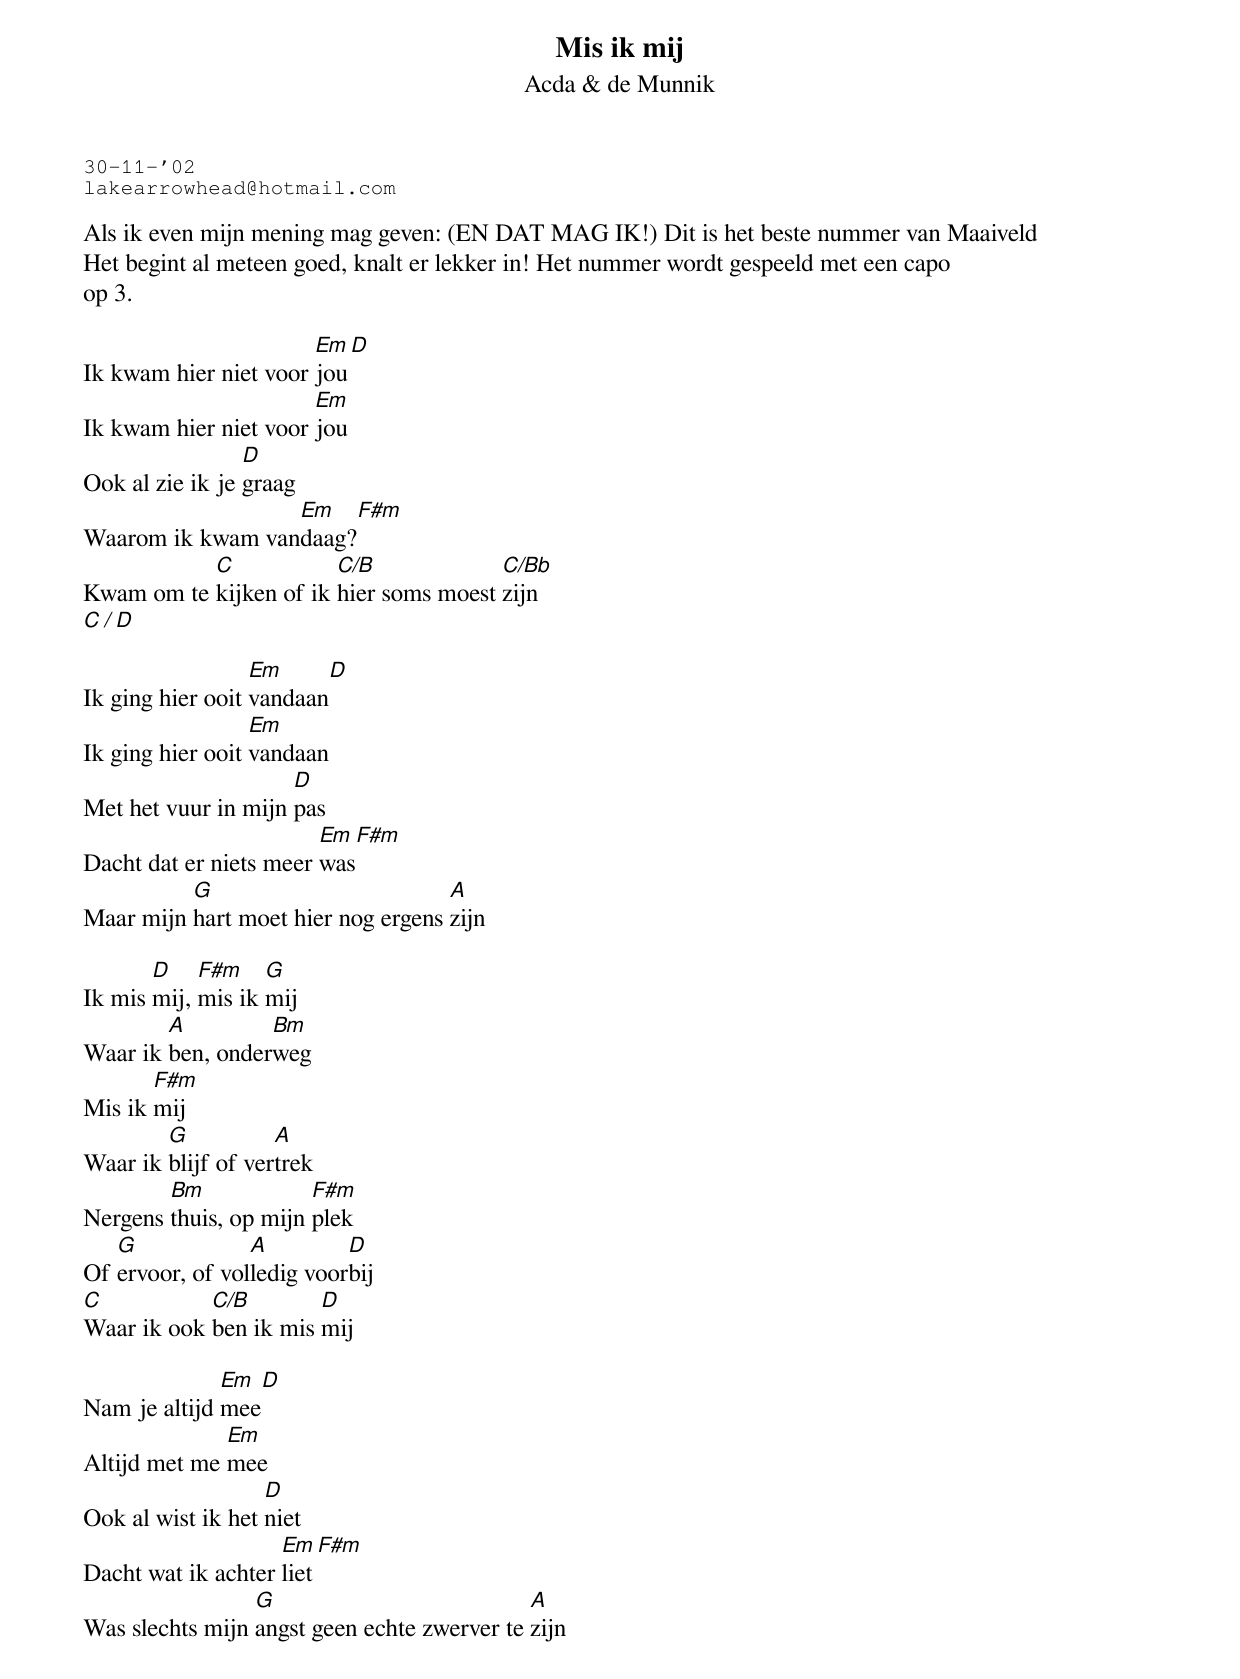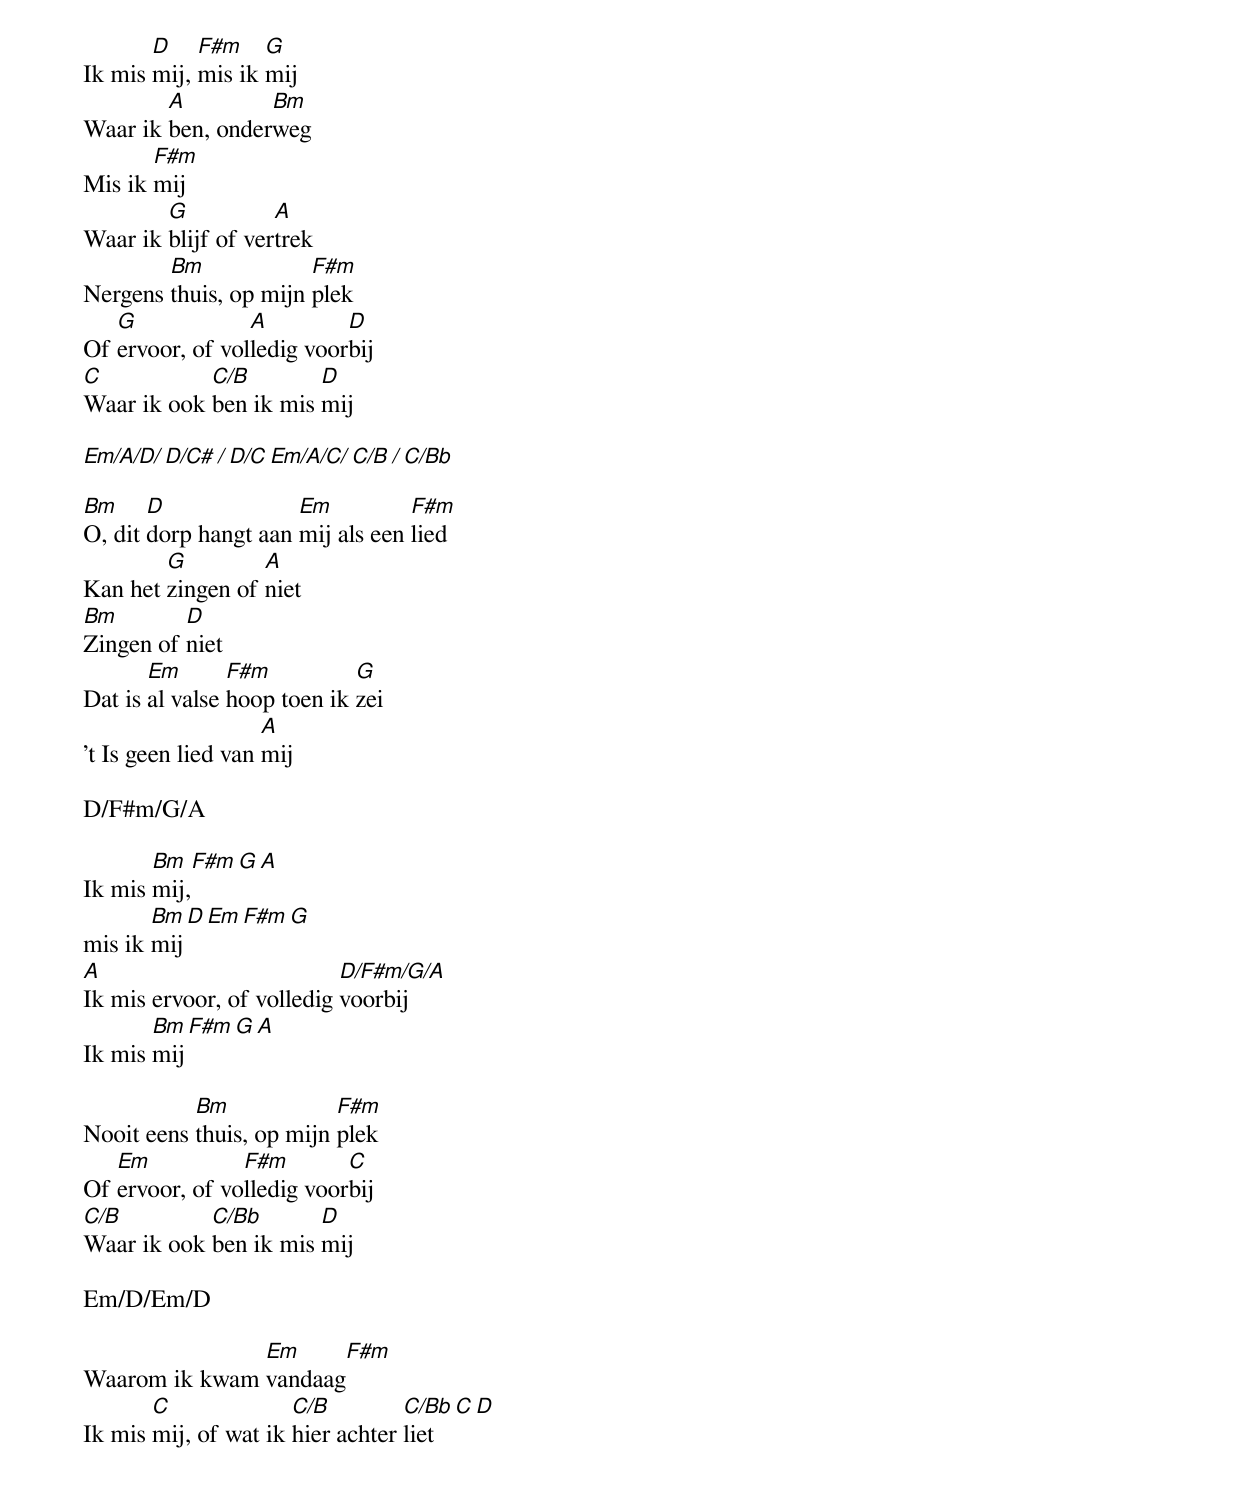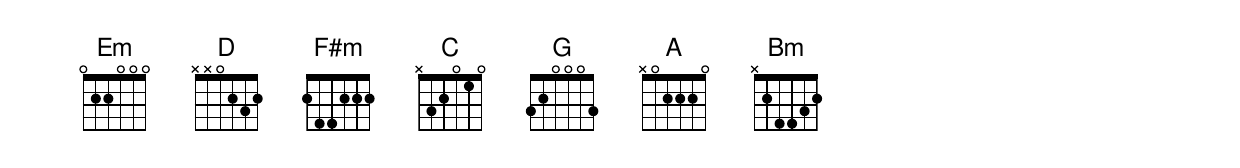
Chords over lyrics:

Mis ik mij
Acda & de Munnik

30-11-'02
lakearrowhead@hotmail.com

Als ik even mijn mening mag geven: (EN DAT MAG IK!) Dit is het beste nummer van Maaiveld
Het begint al meteen goed, knalt er lekker in! Het nummer wordt gespeeld met een capo
op 3.

                       Em   D
Ik kwam hier niet voor jou
                       Em
Ik kwam hier niet voor jou
                 D
Ook al zie ik je graag
                  Em       F#m
Waarom ik kwam vandaag?
           C            C/B             C/Bb
Kwam om te kijken of ik hier soms moest zijn
C / D

                  Em      D
Ik ging hier ooit vandaan
                  Em
Ik ging hier ooit vandaan
                     D
Met het vuur in mijn pas
                        Em  F#m
Dacht dat er niets meer was
          G                         A
Maar mijn hart moet hier nog ergens zijn

       D    F#m    G
Ik mis mij, mis ik mij
        A         Bm
Waar ik ben, onderweg
       F#m
Mis ik mij
        G           A
Waar ik blijf of vertrek
        Bm             F#m
Nergens thuis, op mijn plek
   G             A         D
Of ervoor, of volledig voorbij
C           C/B        D
Waar ik ook ben ik mis mij

              Em  D
Nam je altijd mee
              Em
Altijd met me mee
                   D
Ook al wist ik het niet
                    Em   F#m
Dacht wat ik achter liet
                 G                           A
Was slechts mijn angst geen echte zwerver te zijn

       D    F#m    G
Ik mis mij, mis ik mij
        A         Bm
Waar ik ben, onderweg
       F#m
Mis ik mij
        G           A
Waar ik blijf of vertrek
        Bm             F#m
Nergens thuis, op mijn plek
   G             A         D
Of ervoor, of volledig voorbij
C           C/B        D
Waar ik ook ben ik mis mij

Em/A/D/ D/C# / D/C Em/A/C/ C/B / C/Bb

Bm     D              Em          F#m
O, dit dorp hangt aan mij als een lied
        G         A
Kan het zingen of niet
Bm        D
Zingen of niet
       Em       F#m          G
Dat is al valse hoop toen ik zei
                    A
't Is geen lied van mij

D/F#m/G/A

       Bm  F#m G A
Ik mis mij,
       Bm  D Em F#m G
mis ik mij
A                          D/F#m/G/A
Ik mis ervoor, of volledig voorbij
       Bm  F#m G A
Ik mis mij

           Bm             F#m
Nooit eens thuis, op mijn plek
   Em           F#m        C
Of ervoor, of volledig voorbij
C/B         C/Bb       D
Waar ik ook ben ik mis mij

Em/D/Em/D

               Em     F#m
Waarom ik kwam vandaag
       C              C/B         C/Bb C D
Ik mis mij, of wat ik hier achter liet

Em	022000
D	XX0232
F#m	244222
G	320033
A	X02220
C	X32010
C/B	X20010
C/Bb	X10010
Bm	X24432
